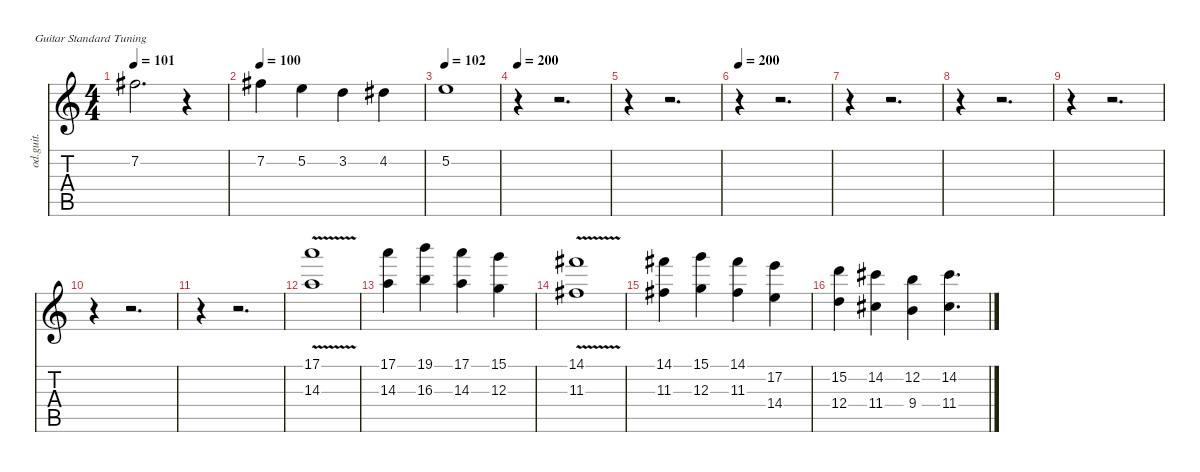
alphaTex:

\defaultSystemsLayout 4
\hideDynamics
\bracketExtendMode nobrackets
\track ("Second Guitar" "od.guit.") {instrument overdrivenguitar}
\staff {score tabs}
\tuning (E4 B3 G3 D3 A2 E2)
\ts (4 4)
\tempo 101
\clef g2
\ks c
7.2{acc #}.2{d dy f} r.4 |
\tempo 100
7.2{acc #}.4 5.2.4 3.2.4 4.2{acc #}.4 |
\tempo 102
5.2.1 |
\tempo 200
r.4 r.2{d} |
r.4 r.2{d} |
\tempo 200
r.4 r.2{d} |
r.4 r.2{d} |
r.4 r.2{d} |
r.4 r.2{d} |
r.4 r.2{d} |
r.4 r.2{d} |
(17.1{v} 14.3).1 |
(17.1 14.3).4 (19.1 16.3).4 (17.1 14.3).4 (15.1 12.3).4 |
(14.1{v acc #} 11.3{acc #}).1 |
(14.1{acc #} 11.3{acc #}).4 (15.1 12.3).4 (14.1{acc #} 11.3{acc #}).4 (17.2 14.4).4 |
(15.2 12.4).4 (14.2{acc #} 11.4{acc #}).4 (12.2 9.4).4 (14.2{acc #} 11.4{acc #}).4{d}
